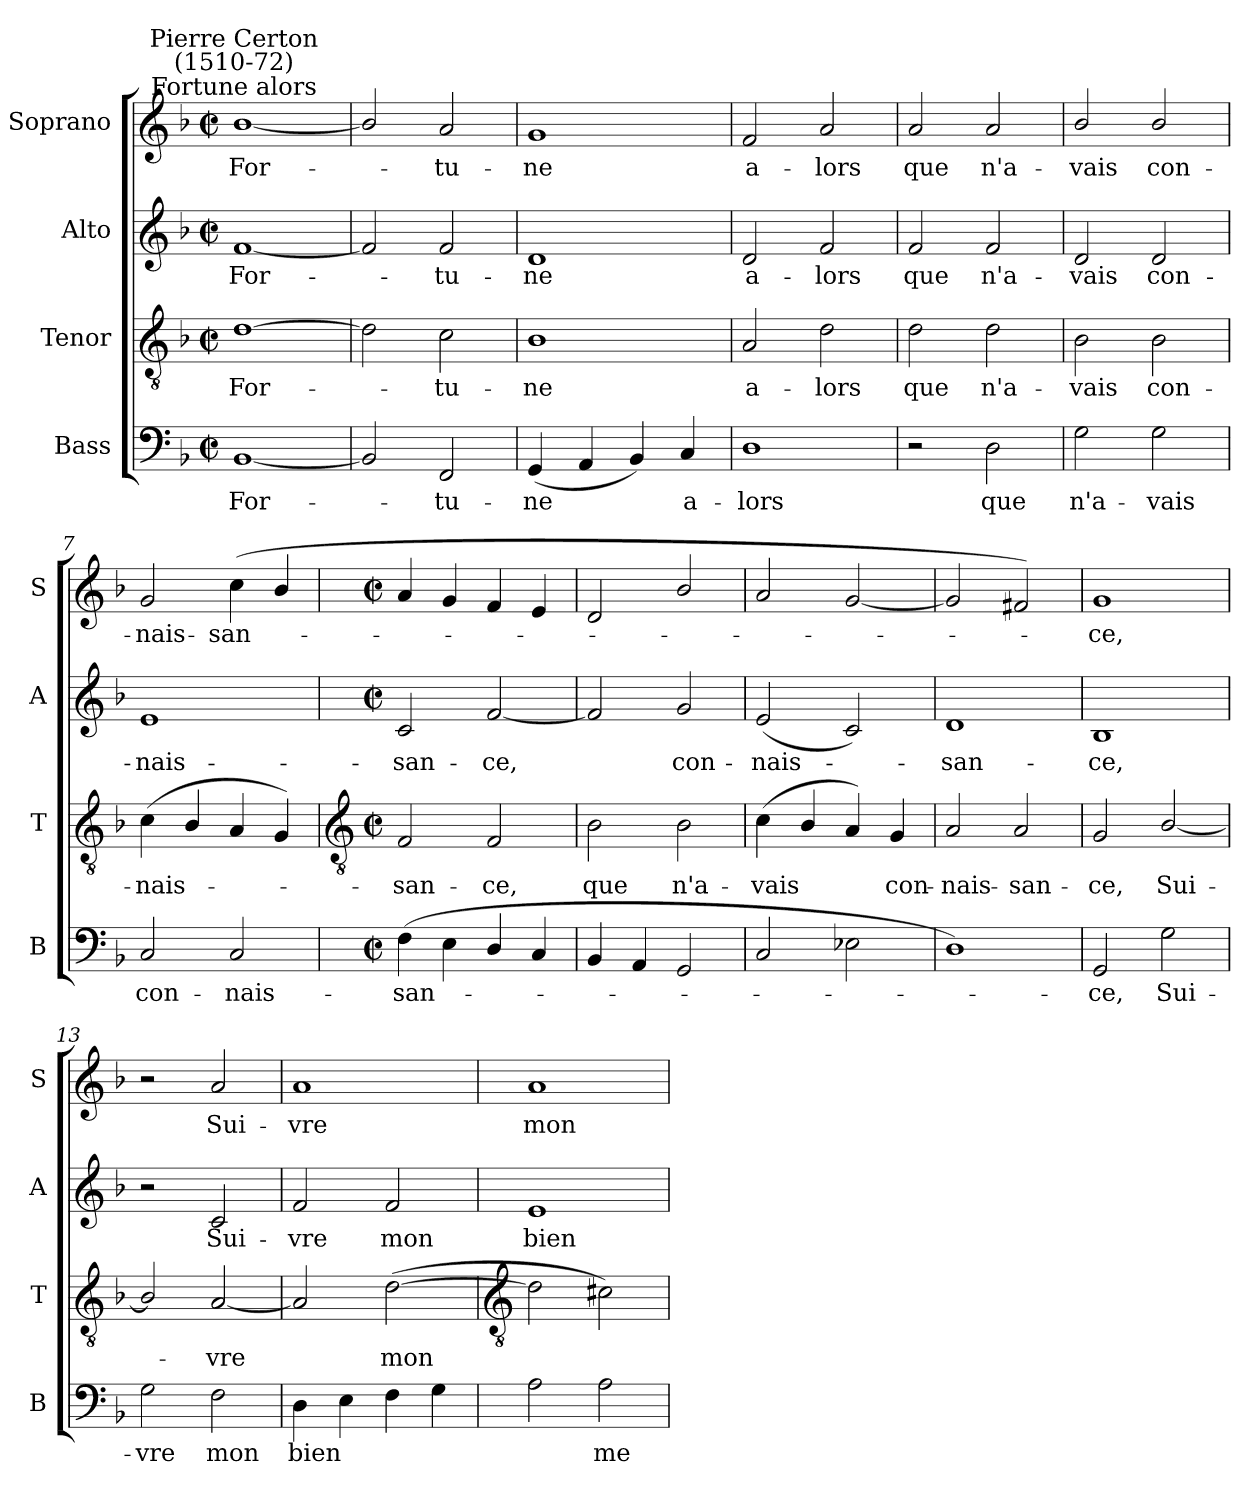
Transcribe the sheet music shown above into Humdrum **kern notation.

**kern	**text	**kern	**text	**kern	**text	**kern	**text
*part4	*part4	*part3	*part3	*part2	*part2	*part1	*part1
*staff4	*staff4	*staff3	*staff3	*staff2	*staff2	*staff1	*staff1
*I"Bass	*	*I"Tenor	*	*I"Alto	*	*I"Soprano	*
*I'B	*	*I'T	*	*I'A	*	*I'S	*
*clefF4	*	*clefGv2	*	*clefG2	*	*clefG2	*
*k[b-]	*	*k[b-]	*	*k[b-]	*	*k[b-]	*
*F:	*	*F:	*	*F:	*	*F:	*
*M2/2	*	*M2/2	*	*M2/2	*	*M2/2	*
*met(c|)	*	*met(c|)	*	*met(c|)	*	*met(c|)	*
=1	=1	=1	=1	=1	=1	=1	=1
!	!	!	!	!	!	!LO:TX:a:cj:t=Fortune alors	!
!	!	!	!	!	!	!LO:TX:a:cj:t=Pierre Certon\n(1510-72)	!
!	!LO:LY:b	!	!LO:LY:b	!	!LO:LY:b	!	!LO:LY:b
[1BB-	For-	[1d	For-	[1f	For-	[1b-/	For-
=2	=2	=2	=2	=2	=2	=2	=2
2BB-]	.	2d]	.	2f]	.	2b-/]	.
!	!LO:LY:b	!	!LO:LY:b	!	!LO:LY:b	!	!LO:LY:b
2FF	tu-	2c	tu-	2f	tu-	2a	tu-
=3	=3	=3	=3	=3	=3	=3	=3
!	!LO:LY:b	!	!LO:LY:b	!	!LO:LY:b	!	!LO:LY:b
(<4GG	-ne	1B-	-ne	1d	-ne	1g	-ne
4AA	.	.	.	.	.	.	.
4BB-)	.	.	.	.	.	.	.
!	!LO:LY:b	!	!	!	!	!	!
4C	a-	.	.	.	.	.	.
=4	=4	=4	=4	=4	=4	=4	=4
!	!LO:LY:b	!	!LO:LY:b	!	!LO:LY:b	!	!LO:LY:b
1D	-lors	2A	a-	2d	a-	2f	a-
!	!	!	!LO:LY:b	!	!LO:LY:b	!	!LO:LY:b
.	.	2d	-lors	2f	-lors	2a	-lors
=5	=5	=5	=5	=5	=5	=5	=5
!	!	!	!LO:LY:b	!	!LO:LY:b	!	!LO:LY:b
2r	.	2d	que	2f	que	2a	que
!	!LO:LY:b	!	!LO:LY:b	!	!LO:LY:b	!	!LO:LY:b
2D	que	2d	n'a-	2f	n'a-	2a	n'a-
=6	=6	=6	=6	=6	=6	=6	=6
!	!LO:LY:b	!	!LO:LY:b	!	!LO:LY:b	!	!LO:LY:b
2G	n'a-	2B-	-vais	2d	-vais	2b-/	-vais
!	!LO:LY:b	!	!LO:LY:b	!	!LO:LY:b	!	!LO:LY:b
2G	-vais	2B-	con-	2d	con-	2b-/	con-
=7	=7	=7	=7	=7	=7	=7	=7
!	!LO:LY:b	!	!LO:LY:b	!	!LO:LY:b	!	!LO:LY:b
2C	con-	(<4c\	-nais-	1e	-nais-	2g	-nais-
.	.	4B-/	.	.	.	.	.
!	!LO:LY:b	!	!	!	!	!	!LO:LY:b
2C	-nais-	4A	.	.	.	(<4cc\	-san-
.	.	4G)	.	.	.	4b-/	.
!!LO:LB:g=z
=8	=8	=8	=8	=8	=8	=8	=8
*	*	*clefGv2	*	*	*	*	*
*M2/2	*	*M2/2	*	*M2/2	*	*M2/2	*
*met(c|)	*	*met(c|)	*	*met(c|)	*	*met(c|)	*
!	!LO:LY:b	!	!LO:LY:b	!	!LO:LY:b	!	!
(>4F	-san-	2F	san-	2c	-san-	4a	.
4E	.	.	.	.	.	4g	.
!	!	!	!LO:LY:b	!	!LO:LY:b	!	!
4D/	.	2F	-ce,	[2f	-ce,	4f	.
4C	.	.	.	.	.	4e	.
=9	=9	=9	=9	=9	=9	=9	=9
!	!	!	!LO:LY:b	!	!	!	!
4BB-	.	2B-	que	2f]	.	2d	.
4AA	.	.	.	.	.	.	.
!	!	!	!LO:LY:b	!	!LO:LY:b	!	!
2GG	.	2B-	n'a-	2g	con-	2b-/	.
=10	=10	=10	=10	=10	=10	=10	=10
!	!	!	!LO:LY:b	!	!LO:LY:b	!	!
2C	.	(<4c\	-vais	(<2e	-nais-	2a	.
.	.	4B-/	.	.	.	.	.
2E-X	.	4A)	.	2c)	.	[2g	.
!	!	!	!LO:LY:b	!	!	!	!
.	.	4G	con-	.	.	.	.
=11	=11	=11	=11	=11	=11	=11	=11
!	!	!	!LO:LY:b	!	!LO:LY:b	!	!
1D)	.	2A	-nais-	1d	san-	2g]	.
!	!	!	!LO:LY:b	!	!	!	!
.	.	2A	-san-	.	.	2f#X)	.
=12	=12	=12	=12	=12	=12	=12	=12
!	!LO:LY:b	!	!LO:LY:b	!	!LO:LY:b	!	!LO:LY:b
2GG	ce,	2G	-ce,	1B-	-ce,	1g	ce,
!	!LO:LY:b	!	!LO:LY:b	!	!	!	!
2G	Sui-	[2B-/	Sui-	.	.	.	.
=13	=13	=13	=13	=13	=13	=13	=13
!	!LO:LY:b	!	!	!	!	!	!
2G	-vre	2B-/]	.	2r	.	2r	.
!	!LO:LY:b	!	!LO:LY:b	!	!LO:LY:b	!	!LO:LY:b
2F	mon	[2A	vre	2c	Sui-	2a	Sui-
=14	=14	=14	=14	=14	=14	=14	=14
!	!LO:LY:b	!	!	!	!LO:LY:b	!	!LO:LY:b
4D	bien	2A]	.	2f	-vre	1a	-vre
4E	.	.	.	.	.	.	.
!	!	!	!LO:LY:b	!	!LO:LY:b	!	!
4F	.	(>[2d	mon	2f	mon	.	.
4G	.	.	.	.	.	.	.
!!LO:LB:g=z
=15	=15	=15	=15	=15	=15	=15	=15
*	*	*clefGv2	*	*	*	*	*
!	!	!	!	!	!LO:LY:b	!	!LO:LY:b
2A	.	2d]	.	1e	bien	1a	mon
!	!LO:LY:b	!	!	!	!	!	!
2A	me	2c#X)	.	.	.	.	.
=	=	=	=	=	=	=	=
*-	*-	*-	*-	*-	*-	*-	*-
